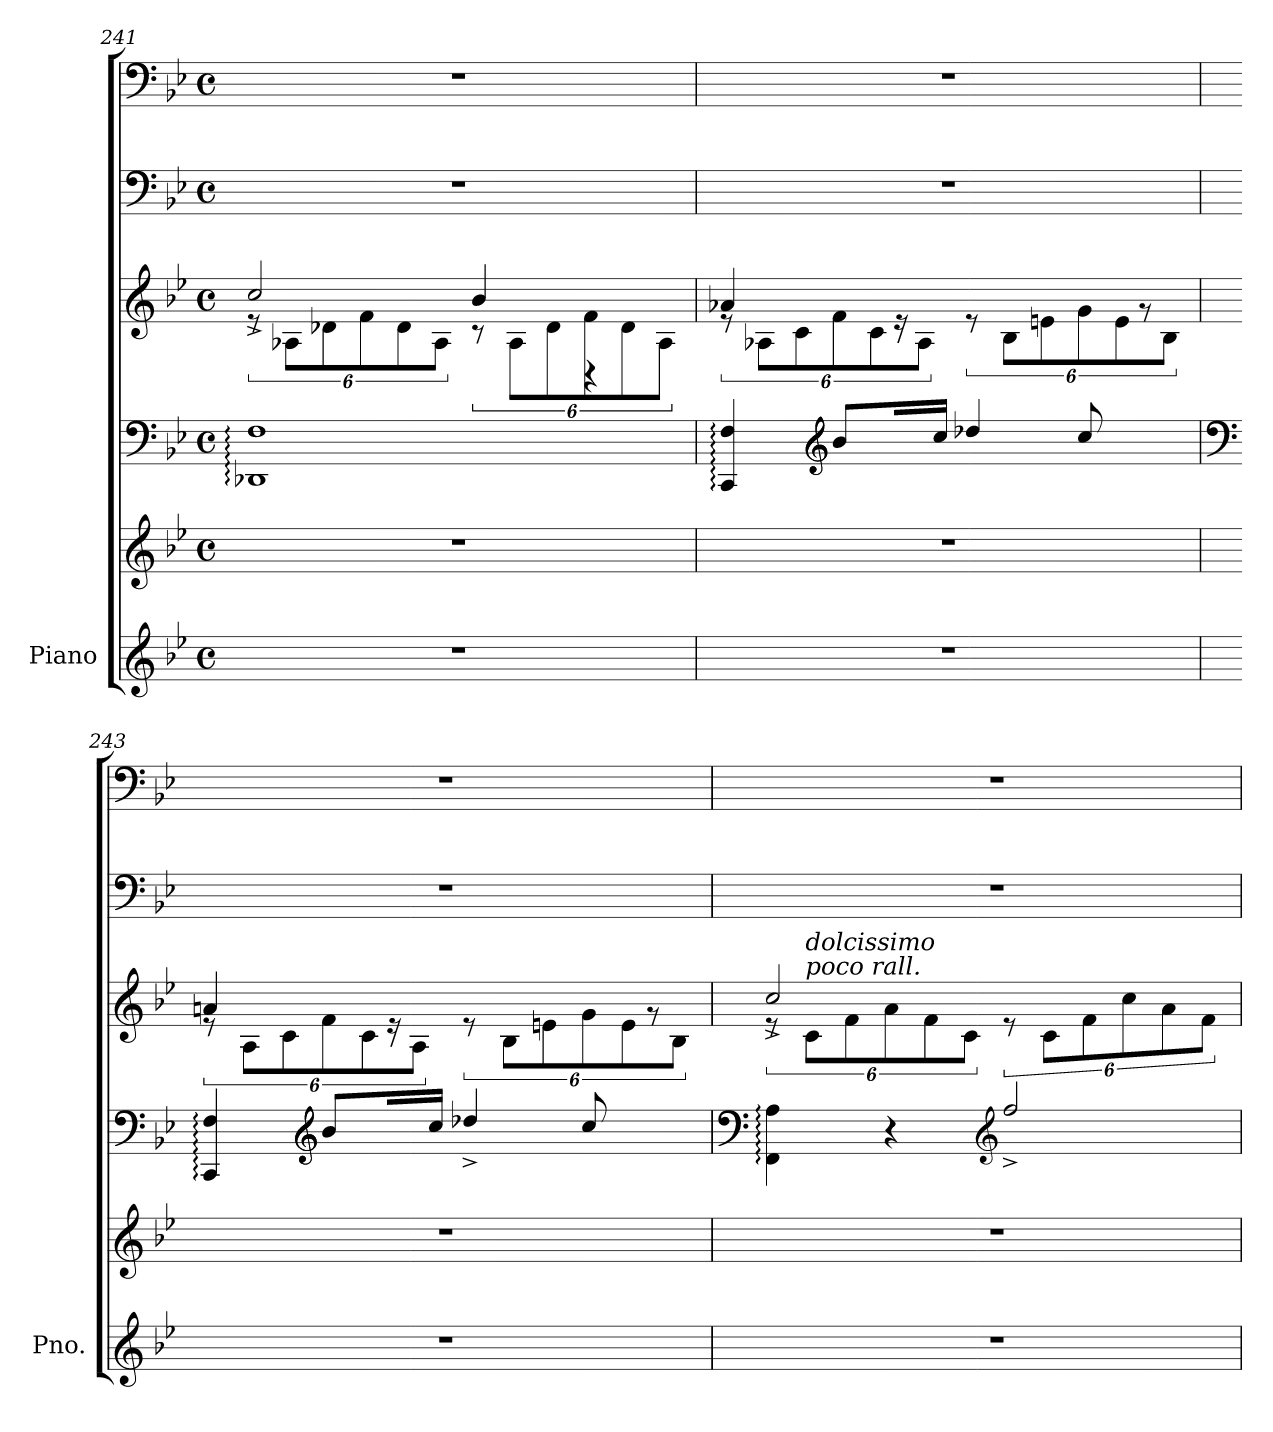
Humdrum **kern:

**kern	**kern	**kern	**kern	**kern	**kern
*part1	*part1	*part1	*part1	*part1	*part1
*staff6	*staff5	*staff4	*staff3	*staff2	*staff1
*I"Piano	*	*	*	*	*
*I'Pno.	*	*	*	*	*
*clefG2	*clefG2	*clefF4	*clefG2	*clefF4	*clefF4
*k[b-e-]	*k[b-e-]	*k[b-e-]	*k[b-e-]	*k[b-e-]	*k[b-e-]
*M4/4	*M4/4	*M4/4	*M4/4	*M4/4	*M4/4
*met(c)	*met(c)	*met(c)	*met(c)	*met(c)	*met(c)
=241	=241	=241	=241	=241	=241
*	*	*	*^	*	*
1r	1r	1DD-X: 1F:	12re	2cc^/	1r	1r
.	.	.	12A-X\L	.	.	.
.	.	.	12d-X\	.	.	.
.	.	.	12f\	.	.	.
.	.	.	12d-\	.	.	.
.	.	.	12A-\J	.	.	.
.	.	.	12rc	4b-/	.	.
.	.	.	12A-\L	.	.	.
.	.	.	12d-\	.	.	.
.	.	.	12f\	4r	.	.
.	.	.	12d-\	.	.	.
.	.	.	12A-\J	.	.	.
!!LO:PB:g=z
=242	=242	=242	=242	=242	=242	=242
*	*	*^	*	*	*	*
1r	1r	4CC/: 4F/:	4ryy	12re	4a-X/	1r	1r
.	.	.	.	12A-X\L	.	.	.
.	.	.	.	12c\	.	.	.
*	*	*clefG2	*	*	*	*	*
.	.	4ryy	8b-/L	12f\	8ryy	.	.
.	.	.	.	12c\	.	.	.
.	.	.	16ryy	.	16re	.	.
.	.	.	.	12A-\J	.	.	.
.	.	.	16cc/Jk	.	4..ryy	.	.
.	.	2ryy	4dd-X/	12re	.	.	.
.	.	.	.	12B-\L	.	.	.
.	.	.	.	12en\	.	.	.
.	.	.	8cc/	12g\	.	.	.
.	.	.	.	12e\	.	.	.
.	.	.	8ryy	.	8rg	.	.
.	.	.	.	12B-\J	.	.	.
=243	=243	=243	=243	=243	=243	=243	=243
*	*	*clefF4	*	*	*	*	*
1r	1r	4CC/: 4F/:	4ryy	12re	4an/	1r	1r
.	.	.	.	12A\L	.	.	.
.	.	.	.	12c\	.	.	.
*	*	*clefG2	*	*	*	*	*
.	.	4ryy	8b-/L	12f\	8ryy	.	.
.	.	.	.	12c\	.	.	.
.	.	.	16ryy	.	16re	.	.
.	.	.	.	12A\J	.	.	.
.	.	.	16cc/Jk	.	4..ryy	.	.
.	.	2ryy	4dd-X^/	12re	.	.	.
.	.	.	.	12B-\L	.	.	.
.	.	.	.	12en\	.	.	.
.	.	.	8cc/	12g\	.	.	.
.	.	.	.	12e\	.	.	.
.	.	.	8ryy	.	8rg	.	.
.	.	.	.	12B-\J	.	.	.
*	*	*v	*v	*	*	*	*
=244	=244	=244	=244	=244	=244	=244
*	*	*clefF4	*	*	*	*
1r	1r	4FF\: 4A\:	12re	2cc^/	1r	1r
!	!	!	!LO:TX:a:i:t=poco rall.	!	!	!
!	!	!	!LO:TX:a:i:t=dolcissimo	!	!	!
.	.	.	12c\L	.	.	.
.	.	.	12f\	.	.	.
.	.	4r	12a\	.	.	.
.	.	.	12f\	.	.	.
.	.	.	12c\J	.	.	.
*	*	*clefG2	*	*	*	*
.	.	2ff^/	12re	2ryy	.	.
.	.	.	12c\L	.	.	.
.	.	.	12f\	.	.	.
.	.	.	12cc\	.	.	.
.	.	.	12a\	.	.	.
.	.	.	12f\J	.	.	.
*	*	*	*v	*v	*	*
=	=	=	=	=	=
*-	*-	*-	*-	*-	*-
